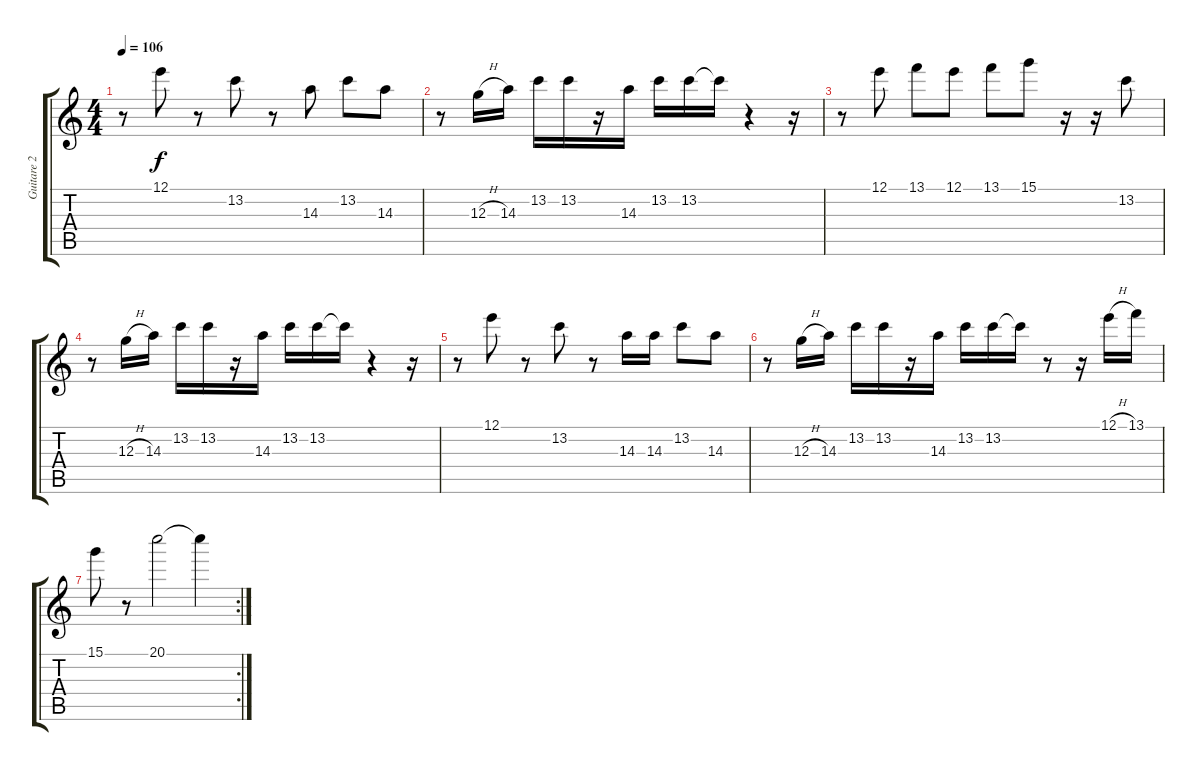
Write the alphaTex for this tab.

\track ("Guitare 2" "Guitare 2") {instrument overdrivenguitar}
\staff {score tabs}
\tuning (E4 B3 G3 D3 A2 E2) {hide}
\ts (4 4)
\tempo 106
\clef g2
\ks c
r.8{dy f} 12.1.8 r.8 13.2.8 r.8 14.3.8 13.2.8 14.3.8 |
r.8 12.3{h}.16 14.3.16 13.2.16 13.2.16 r.16 14.3.16 13.2.16 13.2.16 13.2{t}.16 r.4 r.16 |
r.8 12.1.8 13.1.8 12.1.8 13.1.8 15.1.8 r.16 r.16 13.2.8 |
r.8 12.3{h}.16 14.3.16 13.2.16 13.2.16 r.16 14.3.16 13.2.16 13.2.16 13.2{t}.16 r.4 r.16 |
r.8 12.1.8 r.8 13.2.8 r.8 14.3.16 14.3.16 13.2.8 14.3.8 |
r.8 12.3{h}.16 14.3.16 13.2.16 13.2.16 r.16 14.3.16 13.2.16 13.2.16 13.2{t}.16 r.8 r.16 12.1{h}.16 13.1.16 |
\rc 2
15.1.8 r.8 20.1.2 20.1{t}.4
